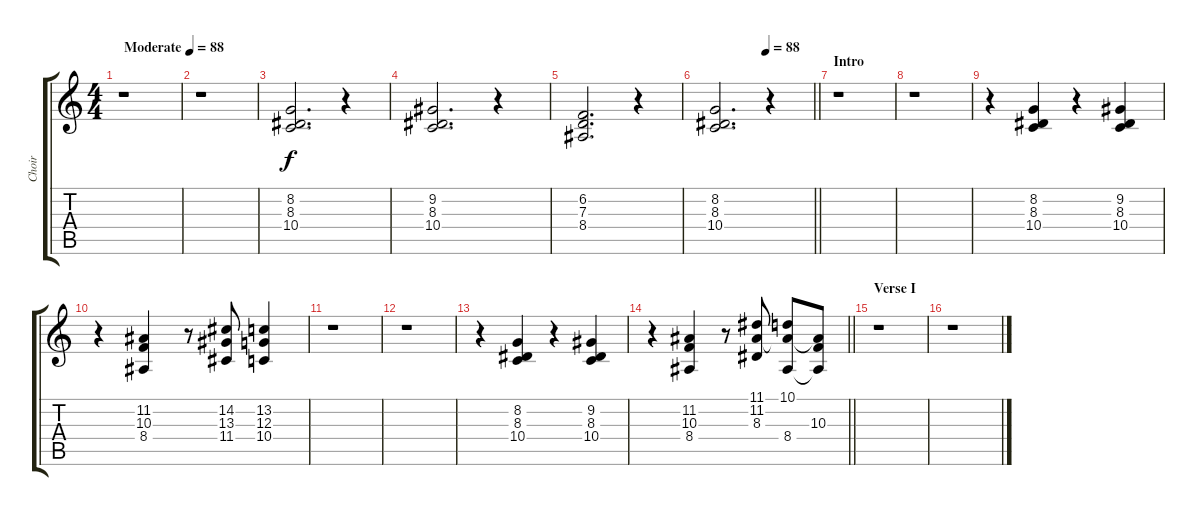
\track ("Choir" "Choir") {instrument choiraahs}
\staff {score tabs}
\tuning (E4 B3 G3 D3 A2 E2) {hide}
\ts (4 4)
\tempo (88 "Moderate")
\tempo 97
\tempo (88 "Moderate")
\clef g2
\ks c
r.1{dy f instrument choiraahs} |
r.1 |
(8.2 8.3 10.4).2{d} r.4 |
(9.2 8.3 10.4).2{d} r.4 |
(6.2 7.3 8.4).2{d} r.4 |
\tempo (88 0.5)
\barLineRight lightlight
(8.2 8.3 10.4).2{d} r.4 |
\section ("" "Intro")
r.1 |
r.1 |
r.4 (8.2 8.3 10.4).4 r.4 (9.2 8.3 10.4).4 |
r.4 (11.2 10.3 8.4).4 r.8 (14.2 13.3 11.4).8 (13.2 12.3 10.4).4 |
r.1 |
r.1 |
r.4 (8.2 8.3 10.4).4 r.4 (9.2 8.3 10.4).4 |
\barLineRight lightlight
r.4 (11.2 10.3 8.4).4 r.8 (11.1 11.2 8.3).8 (10.1 11.2{t} 8.4).8 (11.2{t} 10.3 8.4{t}).8 |
\section ("" "Verse I")
r.1 |
r.1
